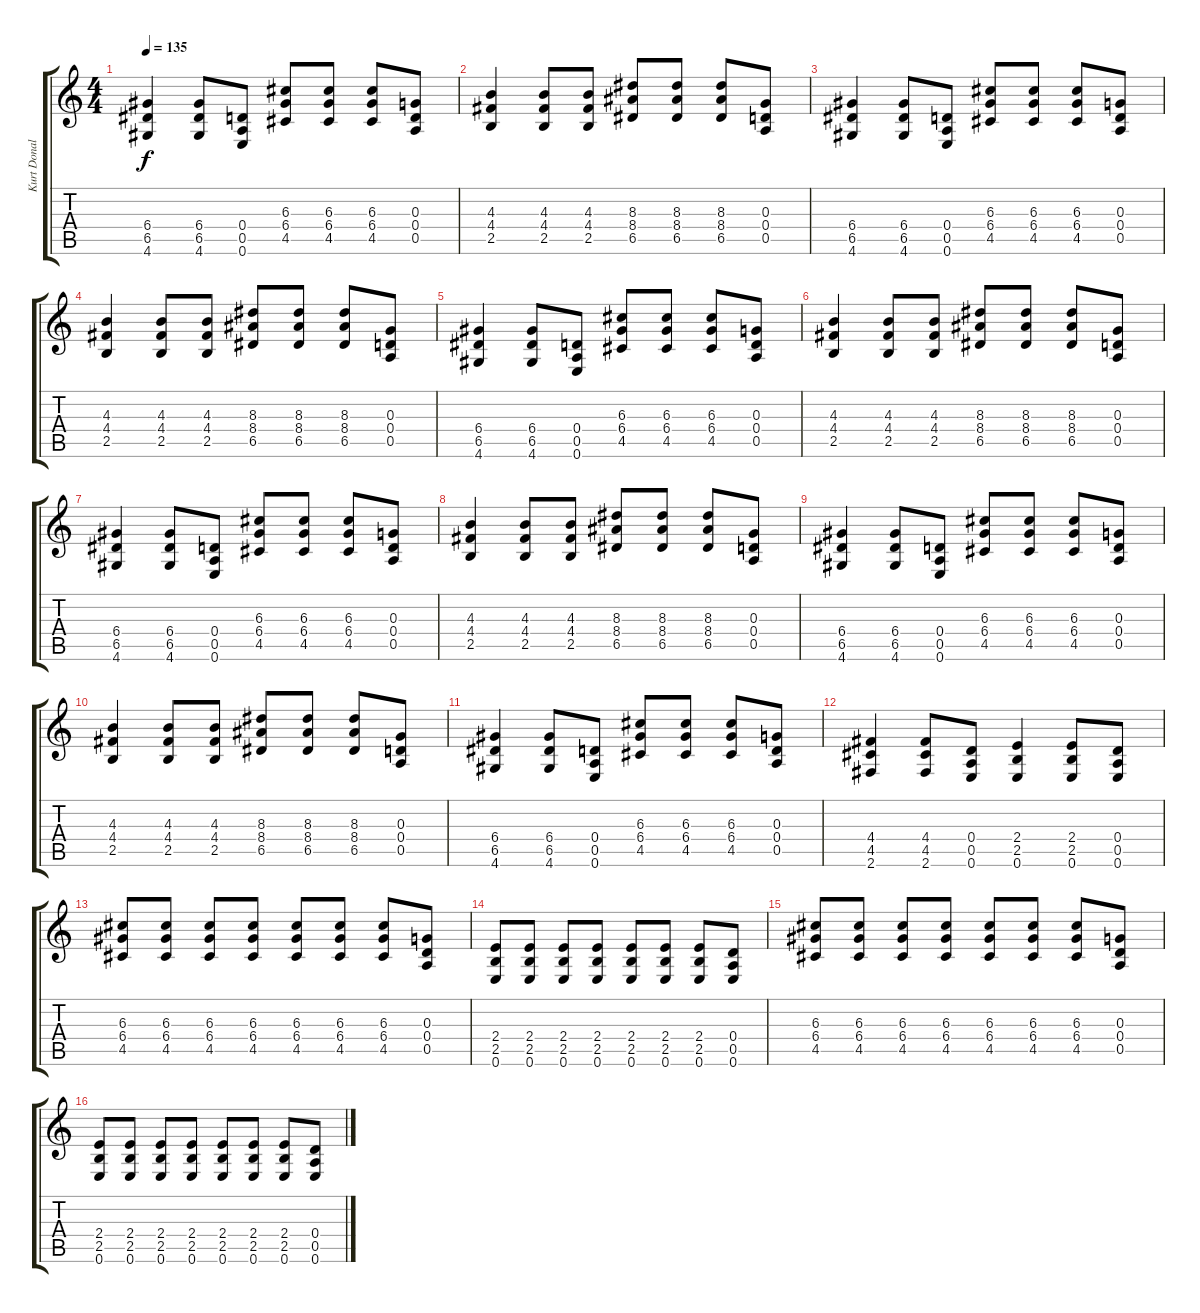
\track ("Kurt Donald Cobain" "Kurt Donal") {instrument electricguitarclean}
\staff {score tabs}
\tuning (E4 B3 G3 D3 A2 E2) {hide}
\ts (4 4)
\tempo 135
\clef g2
\ks c
(6.4 6.5 4.6).4{dy f} (6.4 6.5 4.6).8 (0.4 0.5 0.6).8 (6.3 6.4 4.5).8 (6.3 6.4 4.5).8 (6.3 6.4 4.5).8 (0.3 0.4 0.5).8 |
(4.3 4.4 2.5).4 (4.3 4.4 2.5).8 (4.3 4.4 2.5).8 (8.3 8.4 6.5).8 (8.3 8.4 6.5).8 (8.3 8.4 6.5).8 (0.3 0.4 0.5).8 |
(6.4 6.5 4.6).4 (6.4 6.5 4.6).8 (0.4 0.5 0.6).8 (6.3 6.4 4.5).8 (6.3 6.4 4.5).8 (6.3 6.4 4.5).8 (0.3 0.4 0.5).8 |
(4.3 4.4 2.5).4 (4.3 4.4 2.5).8 (4.3 4.4 2.5).8 (8.3 8.4 6.5).8 (8.3 8.4 6.5).8 (8.3 8.4 6.5).8 (0.3 0.4 0.5).8 |
(6.4 6.5 4.6).4 (6.4 6.5 4.6).8 (0.4 0.5 0.6).8 (6.3 6.4 4.5).8 (6.3 6.4 4.5).8 (6.3 6.4 4.5).8 (0.3 0.4 0.5).8 |
(4.3 4.4 2.5).4 (4.3 4.4 2.5).8 (4.3 4.4 2.5).8 (8.3 8.4 6.5).8 (8.3 8.4 6.5).8 (8.3 8.4 6.5).8 (0.3 0.4 0.5).8 |
(6.4 6.5 4.6).4 (6.4 6.5 4.6).8 (0.4 0.5 0.6).8 (6.3 6.4 4.5).8 (6.3 6.4 4.5).8 (6.3 6.4 4.5).8 (0.3 0.4 0.5).8 |
(4.3 4.4 2.5).4 (4.3 4.4 2.5).8 (4.3 4.4 2.5).8 (8.3 8.4 6.5).8 (8.3 8.4 6.5).8 (8.3 8.4 6.5).8 (0.3 0.4 0.5).8 |
(6.4 6.5 4.6).4 (6.4 6.5 4.6).8 (0.4 0.5 0.6).8 (6.3 6.4 4.5).8 (6.3 6.4 4.5).8 (6.3 6.4 4.5).8 (0.3 0.4 0.5).8 |
(4.3 4.4 2.5).4 (4.3 4.4 2.5).8 (4.3 4.4 2.5).8 (8.3 8.4 6.5).8 (8.3 8.4 6.5).8 (8.3 8.4 6.5).8 (0.3 0.4 0.5).8 |
(6.4 6.5 4.6).4 (6.4 6.5 4.6).8 (0.4 0.5 0.6).8 (6.3 6.4 4.5).8 (6.3 6.4 4.5).8 (6.3 6.4 4.5).8 (0.3 0.4 0.5).8 |
(4.4 4.5 2.6).4 (4.4 4.5 2.6).8 (0.4 0.5 0.6).8 (2.4 2.5 0.6).4 (2.4 2.5 0.6).8 (0.4 0.5 0.6).8 |
(6.3 6.4 4.5).8 (6.3 6.4 4.5).8 (6.3 6.4 4.5).8 (6.3 6.4 4.5).8 (6.3 6.4 4.5).8 (6.3 6.4 4.5).8 (6.3 6.4 4.5).8 (0.3 0.4 0.5).8 |
(2.4 2.5 0.6).8 (2.4 2.5 0.6).8 (2.4 2.5 0.6).8 (2.4 2.5 0.6).8 (2.4 2.5 0.6).8 (2.4 2.5 0.6).8 (2.4 2.5 0.6).8 (0.4 0.5 0.6).8 |
(6.3 6.4 4.5).8 (6.3 6.4 4.5).8 (6.3 6.4 4.5).8 (6.3 6.4 4.5).8 (6.3 6.4 4.5).8 (6.3 6.4 4.5).8 (6.3 6.4 4.5).8 (0.3 0.4 0.5).8 |
(2.4 2.5 0.6).8 (2.4 2.5 0.6).8 (2.4 2.5 0.6).8 (2.4 2.5 0.6).8 (2.4 2.5 0.6).8 (2.4 2.5 0.6).8 (2.4 2.5 0.6).8 (0.4 0.5 0.6).8
